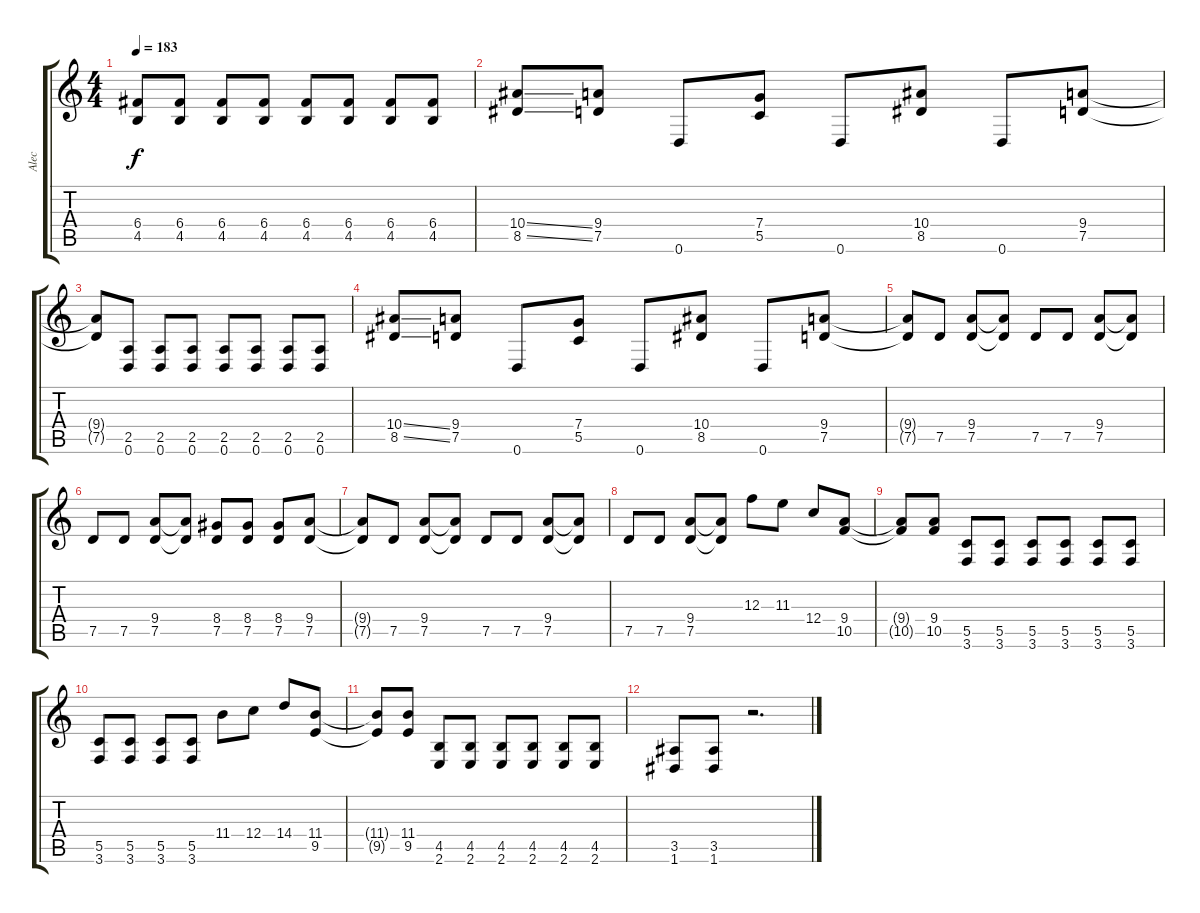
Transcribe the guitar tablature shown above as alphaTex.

\track ("Alec" "Alec") {instrument distortionguitar}
\staff {score tabs}
\tuning (D4 A3 F3 C3 G2 D2) {hide}
\ts (4 4)
\tempo 183
\clef g2
\ks c
(6.4{t} 4.5{t}).8{dy f} (6.4 4.5).8 (6.4 4.5).8 (6.4 4.5).8 (6.4 4.5).8 (6.4 4.5).8 (6.4 4.5).8 (6.4 4.5).8 |
(10.4{ss} 8.5{ss}).8 (9.4 7.5).8 0.6.8 (7.4 5.5).8 0.6.8 (10.4 8.5).8 0.6.8 (9.4 7.5).8 |
(9.4{t} 7.5{t}).8 (2.5 0.6).8 (2.5 0.6).8 (2.5 0.6).8 (2.5 0.6).8 (2.5 0.6).8 (2.5 0.6).8 (2.5 0.6).8 |
(10.4{ss} 8.5{ss}).8 (9.4 7.5).8 0.6.8 (7.4 5.5).8 0.6.8 (10.4 8.5).8 0.6.8 (9.4 7.5).8 |
(9.4{t} 7.5{t}).8 7.5.8 (9.4 7.5).8 (9.4{t} 7.5{t}).8 7.5.8 7.5.8 (9.4 7.5).8 (9.4{t} 7.5{t}).8 |
7.5.8 7.5.8 (9.4 7.5).8 (9.4{t} 7.5{t}).8 (8.4 7.5).8 (8.4 7.5).8 (8.4 7.5).8 (9.4 7.5).8 |
(9.4{t} 7.5{t}).8 7.5.8 (9.4 7.5).8 (9.4{t} 7.5{t}).8 7.5.8 7.5.8 (9.4 7.5).8 (9.4{t} 7.5{t}).8 |
7.5.8 7.5.8 (9.4 7.5).8 (9.4{t} 7.5{t}).8 12.3.8 11.3.8 12.4.8 (9.4 10.5).8 |
(9.4{t} 10.5{t}).8 (9.4 10.5).8 (5.5 3.6).8 (5.5 3.6).8 (5.5 3.6).8 (5.5 3.6).8 (5.5 3.6).8 (5.5 3.6).8 |
(5.5 3.6).8 (5.5 3.6).8 (5.5 3.6).8 (5.5 3.6).8 11.4.8 12.4.8 14.4.8 (11.4 9.5).8 |
(11.4{t} 9.5{t}).8 (11.4 9.5).8 (4.5 2.6).8 (4.5 2.6).8 (4.5 2.6).8 (4.5 2.6).8 (4.5 2.6).8 (4.5 2.6).8 |
(3.5 1.6).8 (3.5 1.6).8 r.2{d}
